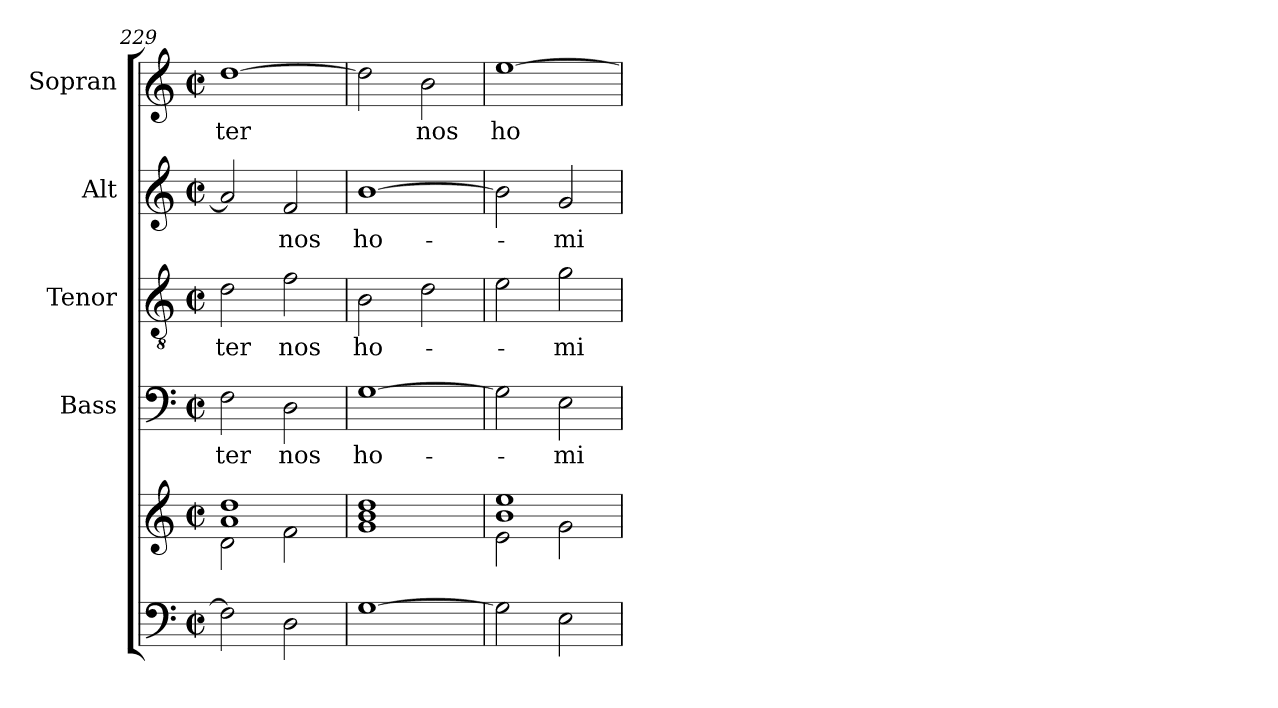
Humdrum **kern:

**kern	**kern	**kern	**text	**kern	**text	**kern	**text	**kern	**text
*part5	*part5	*part4	*part4	*part3	*part3	*part2	*part2	*part1	*part1
*staff6	*staff5	*staff4	*staff4	*staff3	*staff3	*staff2	*staff2	*staff1	*staff1
*	*	*I"Bass	*	*I"Tenor	*	*I"Alt	*	*I"Sopran	*
*	*	*I'B.	*	*I'T.	*	*I'A.	*	*I'S.	*
*clefF4	*clefG2	*clefF4	*	*clefGv2	*	*clefG2	*	*clefG2	*
*k[]	*k[]	*k[]	*	*k[]	*	*k[]	*	*k[]	*
*C:	*C:	*C:	*	*C:	*	*C:	*	*C:	*
*M2/2	*M2/2	*M2/2	*	*M2/2	*	*M2/2	*	*M2/2	*
*met(c|)	*met(c|)	*met(c|)	*	*met(c|)	*	*met(c|)	*	*met(c|)	*
=229	=229	=229	=229	=229	=229	=229	=229	=229	=229
*	*^	*	*	*	*	*	*	*	*
!	!	!	!	!LO:LY:b	!	!LO:LY:b	!	!	!	!LO:LY:b
2F\]	1a 1dd	2d\	2F\	-ter	2d\	-ter	2a/]	.	[1dd	-ter
!	!	!	!	!LO:LY:b	!	!LO:LY:b	!	!LO:LY:b	!	!
2D\	.	2f\	2D\	nos	2f\	nos	2f/	nos	.	.
=230	=230	=230	=230	=230	=230	=230	=230	=230	=230	=230
!	!	!	!	!LO:LY:b	!	!LO:LY:b	!	!LO:LY:b	!	!
*	*v	*v	*	*	*	*	*	*	*	*
[1G	1g 1b 1dd	[1G	ho-	2B\	ho-	[1b	ho-	2dd\]	.
!	!	!	!	!	!	!	!	!	!LO:LY:b
.	.	.	.	2d\	.	.	.	2b\	nos
=231	=231	=231	=231	=231	=231	=231	=231	=231	=231
*	*^	*	*	*	*	*	*	*	*
!	!	!	!	!	!	!	!	!	!	!LO:LY:b
2G\]	1b 1ee	2e\	2G\]	.	2e\	.	2b\]	.	[1ee	ho-
!	!	!	!	!LO:LY:b	!	!LO:LY:b	!	!LO:LY:b	!	!
2E\	.	2g\	2E\	-mi-	2g\	-mi-	2g/	-mi-	.	.
*	*v	*v	*	*	*	*	*	*	*	*
=	=	=	=	=	=	=	=	=	=
*-	*-	*-	*-	*-	*-	*-	*-	*-	*-
